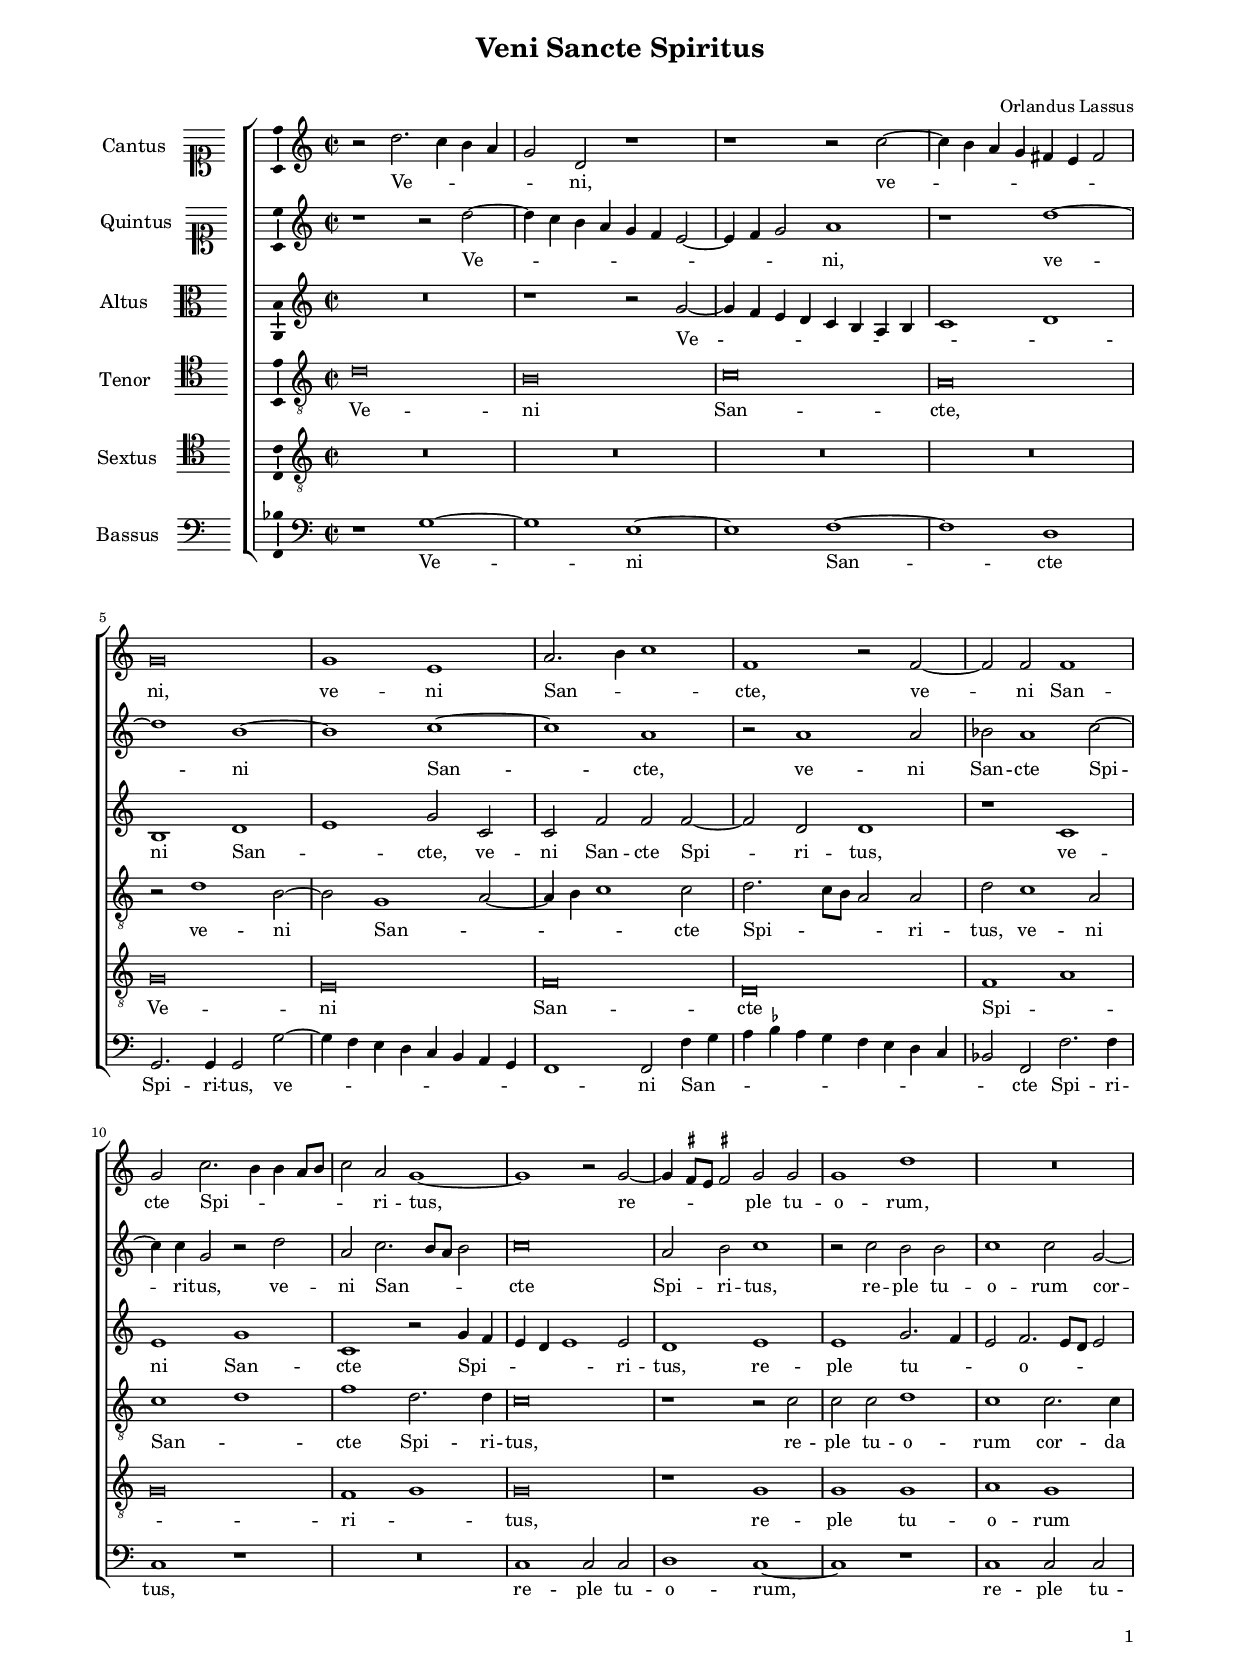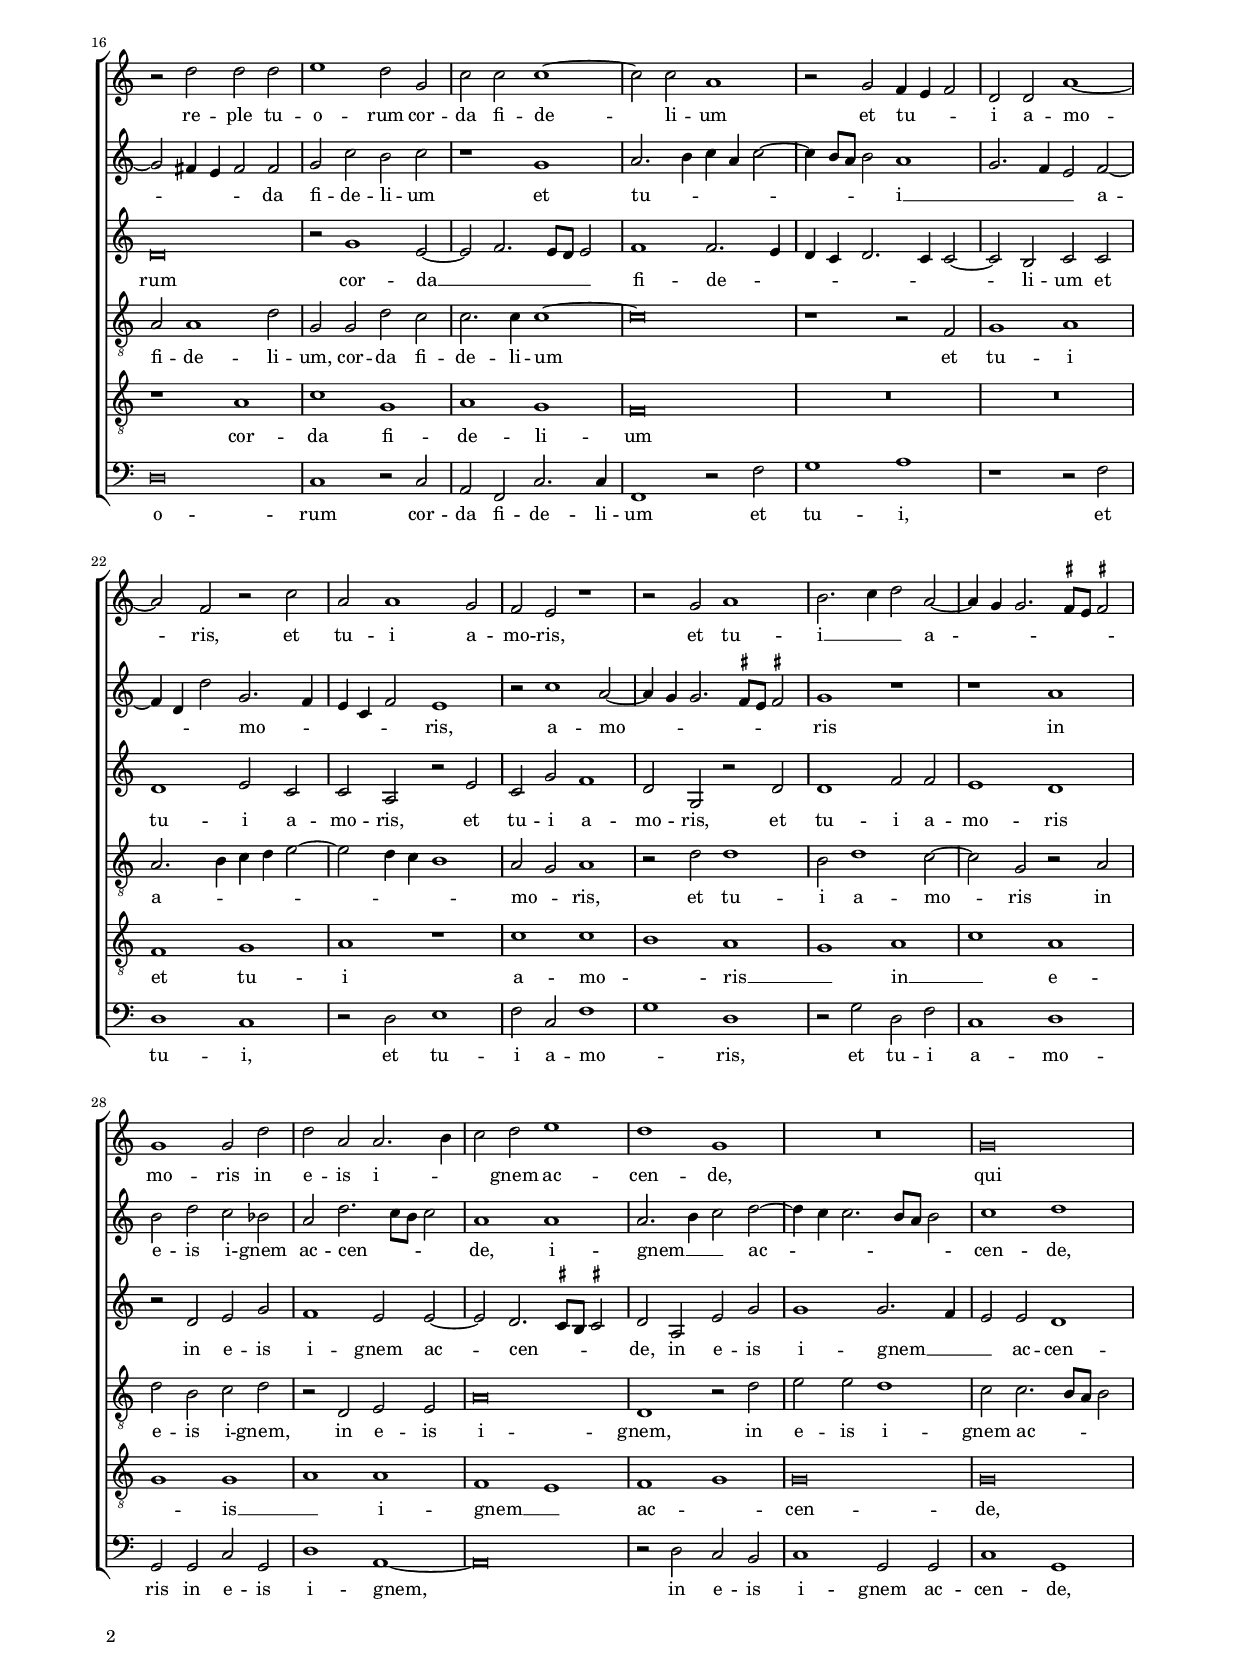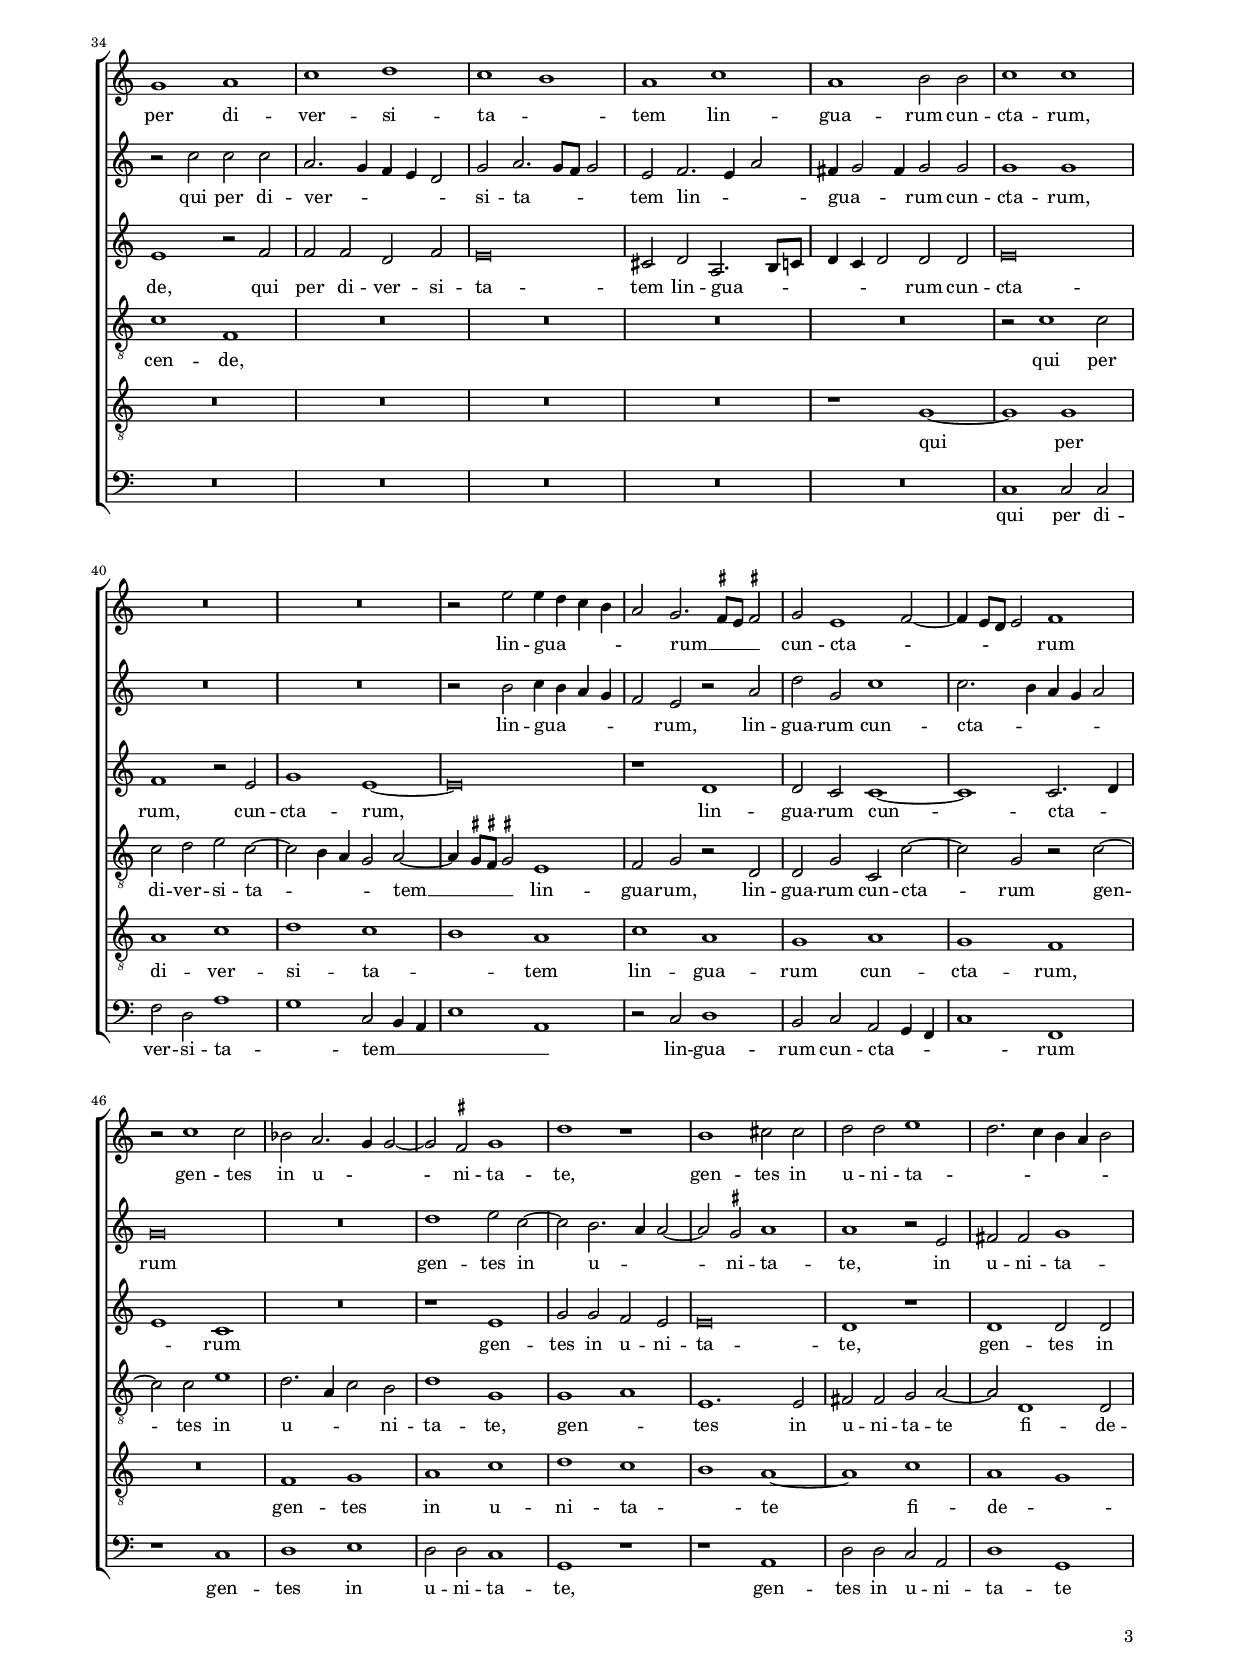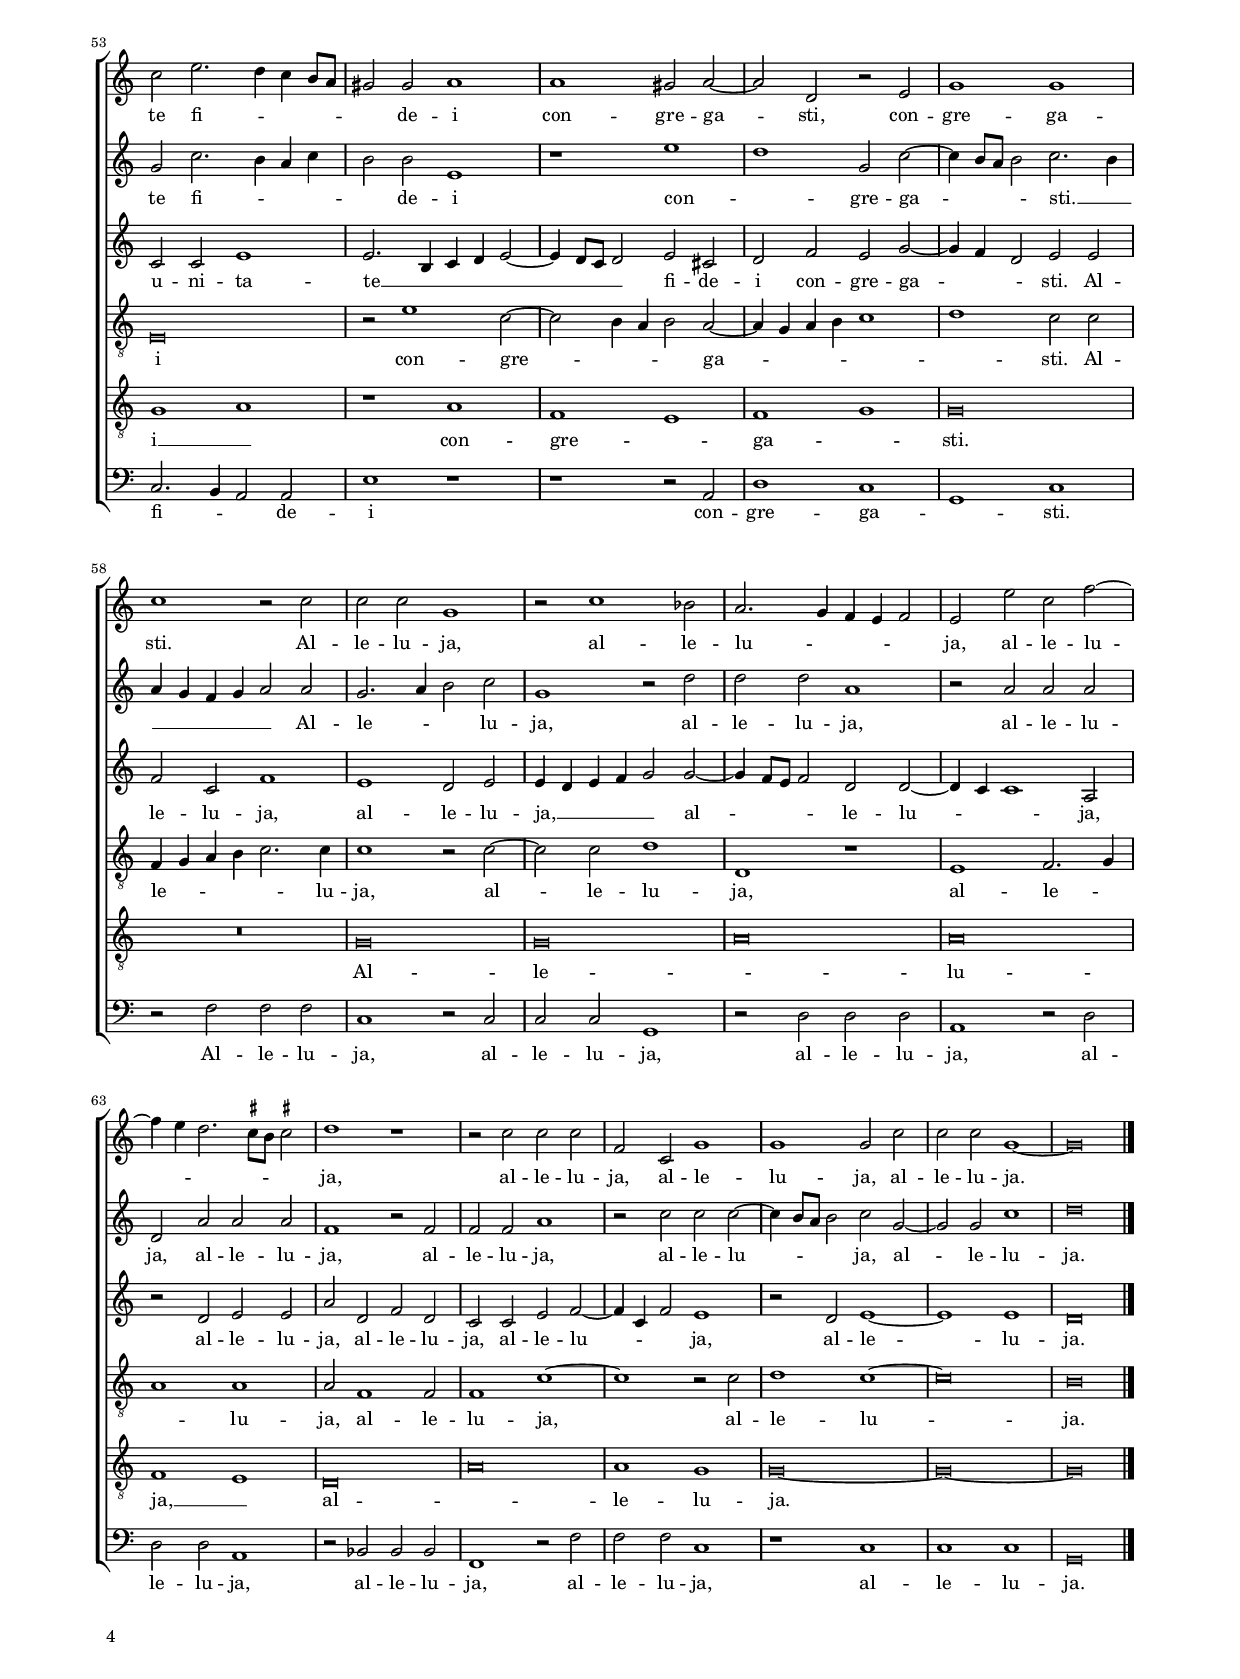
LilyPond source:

\header
{
  title="Veni Sancte Spiritus"
  composer=\markup { \column { \transparent "x" "Orlandus Lassus" } }
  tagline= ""
}

\version "2.24.1"
\include "deutsch.ly"
#(set-global-staff-size 15)
% #(set-default-paper-size "letter")
#(ly:set-option 'point-and-click #f)


\paper
	{
	top-margin = 1.5 \cm
	bottom-margin = 0.9 \cm
	left-margin = 1.8 \cm
	right-margin = 1.8 \cm
	ragged-bottom = ##f
	ragged-last-bottom = ##t
	print-page-number = ##f
	score-system-spacing = #'((basic-distance . 16) (minimum-distance . 14) (padding . 5) (strechability . 250))
	system-system-spacing = #'((basic-distance . 16) (minimum-distance . 14) (padding . 5) (strechability . 250))
	oddFooterMarkup=\markup   \fill-line { "" \fromproperty #'page:page-number-string }
	evenFooterMarkup=\markup  \fill-line { \fromproperty #'page:page-number-string "" }
	last-bottom-spacing = #'((basic-distance . 12) (minimum-distance . 7) (padding . 4))
	systems-per-page = 3
%	min-systems-per-page = 3
	}


global = {
	\key c \major
	\time 2/2 \set Score.measureLength = #(ly:make-moment 2/1)
	\skip 1*2*69 \bar "|."
	}

ficta = { \once \set suggestAccidentals = ##t }
	
forget = #(define-music-function (music) (ly:music?) #{
	\accidentalStyle forget
	$music
	\accidentalStyle default
	#})



incipitcantus = \markup { \score {
	{
	\set Staff.instrumentName = \markup { \fontsize #1 "Cantus" }
	\key c \major
	\clef soprano
	s4 \bar ""
	}
	\layout  {
	raggedright = ##t
	indent = 1.6 \cm
	line-width = 2.5 \cm
	\context { \Staff \remove Time_signature_engraver }
	\override Staff.Clef.Y-extent = #'(0 . 0)
	}} \hspace #1 }


incipitsextus = \markup { \score {
	{
	\set Staff.instrumentName = \markup { \fontsize #1 "Quintus" }
	\key c \major
	\clef soprano
	s4 \bar ""
	}
	\layout  {
	raggedright = ##t
	indent = 1.6 \cm
	line-width = 2.5 \cm
	\context { \Staff \remove Time_signature_engraver }
	\override Staff.Clef.Y-extent = #'(0 . 0)
	}} \hspace #1 }
      
      
incipitaltus = \markup { \score {
	{
	\set Staff.instrumentName = \markup { \fontsize #1 "Altus" }
	\key c \major
	\clef alto
	s4 \bar ""
	}
	\layout  {
	raggedright = ##t
	indent = 1.6 \cm
	line-width = 2.5 \cm
	\context { \Staff \remove Time_signature_engraver }
	\override Staff.Clef.Y-extent = #'(0 . 0)
	}} \hspace #1 }


incipittenor = \markup { \score {
	{
	\set Staff.instrumentName = \markup { \fontsize #1 "Tenor" }
	\key c \major
	\clef tenor
	s4 \bar ""
	}
	\layout  {
	raggedright = ##t
	indent = 1.6 \cm
	line-width = 2.5 \cm
	\context { \Staff \remove Time_signature_engraver }
	\override Staff.Clef.Y-extent = #'(0 . 0)
	}} \hspace #1 }
      
      
incipitquintus = \markup { \score {
	{
	\set Staff.instrumentName = \markup { \fontsize #1 "Sextus" }
	\key c \major
	\clef tenor
	s4 \bar ""
	}
	\layout  {
	raggedright = ##t
	indent = 1.6 \cm
	line-width = 2.5 \cm
	\context { \Staff \remove Time_signature_engraver }
	\override Staff.Clef.Y-extent = #'(0 . 0)
	}} \hspace #1 }
      
      
incipitbassus = \markup { \score {
	{
	\set Staff.instrumentName = \markup { \fontsize #1 "Bassus" }
	\key c \major
	\clef bass
	s4 \bar ""
	}
	\layout  {
	raggedright = ##t
	indent = 1.6 \cm
	line-width = 2.5 \cm
	\context { \Staff \remove Time_signature_engraver }
	\override Staff.Clef.Y-extent = #'(0 . 0)
	}} \hspace #1 }


cantus =  \relative c''
	{
	r2 d2. c4 h a
	g2 d r1
	r1 r2 c'~
	c4 h a g fis4 e fis2
%5
	g\breve |
	g1 e
	a2. h4 c1
	f,1 r2 f~
	f2 f f1
%10
	g2 c2. h4 h a8 h |
	c2 a g1~
	g1 r2 g~
	g4 \ficta fis8 e \ficta fis!2 g g
	g1 d'
%15
	R\breve |
	r2 d d d
	e1 d2 g,
	c2 c c1~
	c2 c a1
%20
	r2 g f4 e f2 |
	d2 d a'1~
	a2 f r c'
	a2 a1 g2
	f2 e r1
%25
	r2 g a1 |
	h2. c4 d2 a~
	a4 g g2. \ficta fis8 e \ficta fis!2
	g1 g2 d'
	d2 a a2. h4
%30
	c2 d e1 |
	d1 g,
	R\breve
	g\breve
	g1 a
%35
	c1 d |
	c1 h
	a1 c
	a1 h2 h
	c1 c
%40
	R\breve |
	R\breve
	r2 e e4 d c h
	a2 g2. \ficta fis8 e \ficta fis!2
	g2 e1 f2~
%45
	f4 e8 d e2 f1 |
	r2 c'1 c2
	b2 a2. g4 g2~
	g2 \ficta fis g1
	d'1 r
%50
	h1 cis2 cis |
	d2 d e1
	d2. c4 h a h2
	c2 e2. d4 c h8 a 
	gis2 gis a1
%55
	a1 gis2 a~ |
	a2 d, r e
	g1 g
	c1 r2 c
	c2 c g1
%60
	r2 c1 b2 |
	a2. g4 f e f2
	e2 e' c f~
	f4 e d2. \ficta cis8 h \ficta cis!2
	d1 r
%65
	r2 c c c |
	f,2 c g'1
	g1 g2 c
	c2 c g1~
	g\breve |
	}


sextus = \relative c''
	{
	r1 r2 d~
	d4 c h a g f e2~
	e4 f g2 a1
	r1 d~
%5
	d1 h~ |
	h1 c~
	c1 a
	r2 a1 a2
	b2 a1 c2~
%10
	c4 c g2 r d' |
	a2 c2. h8 a h2
	c\breve
	a2 h c1
	r2 c h h
%15
	c1 c2 g~ |
	g2 fis4 e fis2 fis
	g2 c h c
	r1 g
	a2. h4 c a c2~
%20
	c4 h8 a h2 a1 |
	g2. f4 e2 f~
	f4 d d'2 g,2. f4
	e4 c f2 e1
	r2 c'1 a2~
%25
	a4 g g2. \ficta fis8 e \ficta fis!2 |
	g1 r
	r1 a
	h2 d c b
	a2 d2. c8 h c2
%30
	a1 a |
	a2. h4 c2 d~
	d4 c c2. h8 a h2
	c1 d
	r2 c c c
%35
	a2. g4 f e d2 |
	g2 a2. g8 f g2 
	e2 f2. e4 a2
	fis4 g2 fis4 g2 g
	g1 g
%40
	R\breve |
	R\breve
	r2 h c4 h a g
	f2 e r a
	d2 g, c1
%45
	c2. h4 a g a2 |
	g\breve
	R\breve
	d'1 e2 c~
	c2 h2. a4 a2~
%50
	a2 \ficta gis a1 |
	a1 r2 e
	fis2 fis g1
	g2 c2. h4 a c
	h2 h e,1
%55
	r1 e' |
	d1 g,2 c~
	c4 h8 a h2 c2. h4
	a4 g f g a2 a
	g2. a4 h2 c
%60
	g1 r2 d' |
	d2 d a1
	r2 a a a
	d,2 a' a a
	f1 r2 f
%65
	f2 f a1 |
	r2 c c c~
	c4 h8 a h2 c g~
	g2 g c1
	d\breve |
	}


altus =  \relative c'
	{
	R\breve
	r1 r2 g'~
	g4 f e d c h a h
	c1 d
%5
	h1 d |
	e1 g2 c,
	c2 f f f~
	f2 d d1
	r1 c
%10
	e1 g |
	c,1 r2 g'4 f
	e4 d e1 e2
	d1 e
	e1 g2. f4
%15
	e2 f2. e8 d e2 |
	d\breve
	r2 g1 e2~
	e2 f2. e8 d e2
	f1 f2. e4
%20
	d4 c d2. c4 c2~ |
	c2 h c c
	d1 e2 c
	c2 a r e'
	c2 g' f1
%25
	d2 g, r d' |
	d1 f2 f
	e1 d
	r2 d e g
	f1 e2 e~
%30
	e2 d2. \ficta cis8 h \ficta cis!2 |
	d2 a e' g
	g1 g2. f4
	e2 e d1
	e1 r2 f
%35
	f2 f d f |
	e\breve
	cis2 d a2. h8 c
	d4 c d2 d d
	e\breve
%40
	f1 r2 e |
	g1 e~
	e\breve
	r1 d
	d2 c c1~
%45
	c1 c2. d4 |
	e1 c
	R\breve
	r1 e
	g2 g f e
%50
	e\breve |
	d1 r
	d1 d2 d
	c2 c e1
	e2. h4 c d e2~
%55
	e4 d8 c d2 e cis |
	d2 f e g~
	g4 f d2 e e
	f2 c f1
	e1 d2 e
%60
	e4 d e f g2 g~ |
	g4 f8 e f2 d d~
	d4 c c1 a2
	r2 d e e
	a2 d, f d
%65
	c2 c e f~ |
	f4 c f2 e1
	r2 d e1~
	e1 e
	d\breve |
	}


tenor =  \relative c'
	{
	d\breve
	h\breve
	c\breve
	a\breve
%5
	r2 d1 h2~ |
	h2 g1 a2~
	a4 h c1 c2
	d2. c8 h a2 a
	d2 c1 a2
%10
	c1 d |
	f1 d2. d4
	c\breve
	r1 r2 c
	c2 c d1
%15
	c1 c2. c4 |
	a2 a1 d2
	g,2 g d' c
	c2. c4 c1~
	c\breve
%20
	r1 r2 f, |
	g1 a
	a2. h4 c d e2~
	e2 d4 c h1
        a2 g a1
%25
	r2 d d1 |
	h2 d1 c2~
	c2 g r a
	d2 h c d
	r2 d, e e
%30
	a\breve |
	d,1 r2 d'
	e2 e d1
	c2 c2. h8 a h2
	c1 f,
%35
	R\breve |
	R\breve
	R\breve
	R\breve
	r2 c'1 c2
%40
	c2 d e c~ |
	c2 h4 a g2 a~
	a4 \ficta gis8 \ficta fis \ficta gis!2 e1
	f2 g r d
	d2 g c, c'~
%45
	c2 g r c~ |
	c2 c e1
	d2. a4 c2 h
	d1 g,
	g1 a
%50
	e1. e2 |
	fis2 fis g a~
	a2 d,1 d2
	e\breve
	r2 e'1 c2~
%55
	c2 h4 a  h2 a~ |
	a4 g a h c1
	d1 c2 c
	f,4 g a h c2. c4
	c1 r2 c~
%60
	c2 c d1 |
	d,1 r
	e1 f2. g4
	a1 a
	a2 f1 f2
%65
	f1 c'1~ |
	c1 r2 c
	d1 c~
	c\breve
	h\breve |
	}


quintus  =  \relative c'
	{
	R\breve
	R\breve
	R\breve
	R\breve
%5
	g\breve |
	e\breve
	f\breve
	d\breve
	f1 a
%10
	g\breve |
	f1 g
	g\breve
	r1 g
	g1 g
%15
	a1 g |
	r1 a
	c1 g
	a1 g
	f\breve
%20
	R\breve |
	R\breve
	f1 g
	a1 r
	c1 c
%25
	h1 a |
	g1 a
	c1 a
	g1 g
	a1 a
%30
	f1 e |
	f1 g
	g\breve
	g\breve
	R\breve
%35
	R\breve |
	R\breve
	R\breve
	r1 g~
	g1 g
%40
	a1 c |
	d1 c
	h1 a
	c1 a
	g1 a
%45
	g1 f |
	R\breve
	f1 g
	a1 c
	d1 c
%50
	h1 a~ |
	a1 c
	a1 g
	g1 a
	r1 a
%55
	f1 e |
	f1 g
	g\breve
	R\breve
	g\breve
%60
	g\breve |
	a\breve
	a\breve
	f1 e
	d\breve
%65
	a'\breve |
	a1 g
	g\breve~
	g\breve~
	g\breve |
	}


bassus  =  \relative c
	{
	r1 g'~
	g1 e~
	e1 f~
	f1 d
%5
	g,2. g4 g2 g'~ |
	g4 f e d c h a g
	f1 f2 f'4 g
	a4 \ficta b a g f e d c
	b2 f f'2. f4
%10
	c1 r |
	R\breve
	c1 c2 c
	d1 c~
	c1 r
%15
	c1 c2 c |
	d\breve
	c1 r2 c
	a2 f c'2. c4
	f,1 r2 f'
%20
	g1 a |
	r1 r2 f
	d1 c
	r2 d e1
	f2 c f1
%25
	g1 d |
	r2 g d f
	c1 d
	g,2 g c g
	d'1 a~
%30
	a\breve |
	r2 d c h
	c1 g2 g
	c1 g
	R\breve
%35
	R\breve |
	R\breve
	R\breve
	R\breve
	c1 c2 c
%40
	f2 d a'1 |
	g1 c,2 h4 a
	e'1 a,
	r2 c d1
	h2 c a g4 f
%45
	c'1 f, |
	r1 c'
	d1 e
	d2 d c1
	g1 r
%50
	r1 a |
	d2 d c a
	d1 g,
	c2. h4 a2 a
	e'1 r
%55
	r1 r2 a, |
	d1 c
	g1 c
	r2 f f f
	c1 r2 c
%60
	c2 c g1 |
	r2 d' d d
	a1 r2 d
	d2 d a1
	r2 b b b
%65
	f1 r2 f' |
	f2 f c1
	r1 c
	c1 c
	g\breve |
	}


lyricscantus = \lyricmode {
	Ve -- _ _ _ _ ni,
        ve -- _ _ _ _ _ _ ni,
        ve -- ni San -- _ _ cte,
        ve -- ni San -- cte Spi -- _ _ _ _ _ ri -- tus,
        re -- _ _ _ ple tu -- o -- rum,
        re -- ple tu -- o -- rum cor -- da fi -- de -- li -- um
        et tu -- _ _ i a -- mo -- ris,
        et tu -- i a -- mo -- ris,
        et tu -- i __ _ _ a -- _ _ _ _ _ mo -- ris
        in e -- is i -- _ _ gnem ac -- cen -- de,
        qui per di -- ver -- si -- ta -- _ tem lin -- gua -- rum cun -- cta -- rum,
        lin -- gua -- _ _ _ _ rum __ _ _ _ cun -- cta -- _ _ _ _ rum
        gen -- tes in u -- _ _ ni -- ta -- te,
        gen -- tes in u -- ni -- ta -- _ _ _ _ _ te
        fi -- _ _ _ _ _ de -- i con -- gre -- ga -- sti,
        con -- gre -- ga -- sti.
        Al -- le -- lu -- ja,
        al -- le -- lu -- _ _ _ _ ja,
        al -- le -- lu -- _ _ _ _ _ ja,
        al -- le -- lu -- ja,
        al -- le -- lu -- ja,
        al -- le -- lu -- ja.
	}


lyricssextus = \lyricmode {
	Ve -- _ _ _ _ _ _ _ _ ni,
        ve -- ni San -- cte,
        ve -- ni San -- cte Spi -- ri -- tus,
        ve -- ni San -- _ _ _ cte Spi -- ri -- tus,
        re -- ple tu -- o -- rum cor -- _ _ _ da fi -- de -- li -- um
        et tu -- _ _ _ _ _ _ _ i __ _ _ _ a -- _ _ mo -- _ _ _ _ ris,
        a -- mo -- _ _ _ _ _ ris
        in e -- is i -- gnem ac -- cen -- _ _ _ de,
        i -- gnem __ _ _ ac -- _ _ _ _ _ cen -- de,
        qui per di -- ver -- _ _ _ _ si -- ta -- _ _ _ tem lin -- _ _ gua -- _ _ rum cun -- cta -- rum,
        lin -- gua -- _ _ _ _ rum,
        lin -- gua -- rum cun -- cta -- _ _ _ _ rum
        gen -- tes in u -- _ _ ni -- ta -- te,
        in u -- ni -- ta -- te
        fi -- _ _ _ _ de -- i con -- _ gre -- ga -- _ _ _ sti. __ _ _ _ _ _ _
        Al -- le -- _ _ lu -- ja,
        al -- le -- lu -- ja,
        al -- le -- lu -- ja,
        al -- le -- lu -- ja,
        al -- le -- lu -- ja,
        al -- le -- lu -- _ _ _ ja,
        al -- le -- lu -- ja.
	}


lyricsaltus = \lyricmode {
	Ve -- _ _ _ _ _ _ _ _ _ ni San -- _ cte,
        ve -- ni San -- cte Spi -- ri -- tus,
        ve -- ni San -- cte Spi -- _ _ _ _ ri -- tus,
        re -- ple tu -- _ _ o -- _ _ _ rum cor -- da __ _ _ _ _ fi -- de -- _ _ _ _ _ _ li -- um
        et tu -- i a -- mo -- ris,
        et tu -- i a -- mo -- ris,
        et tu -- i a -- mo -- ris
        in e -- is i -- gnem ac -- cen -- _ _ _ de,
        in e -- is i -- gnem __ _ _ ac -- cen -- de,
        qui per di -- ver -- si -- ta -- tem lin -- gua -- _ _ _ _ _ rum cun -- cta -- rum,
        cun -- cta -- rum,
        lin -- gua -- rum cun -- cta -- _ _ rum
        gen -- tes in u -- ni -- ta -- te,
        gen -- tes in u -- ni -- ta -- te __ _ _ _ _ _ _ _ 
        fi -- de -- i con -- gre -- ga -- _ _ sti.
        Al -- le -- lu -- ja,
        al -- le -- lu -- ja, __ _ _ _ _
        al -- _ _ _ le -- lu -- _ _ ja,
        al -- le -- lu -- ja,
        al -- le -- lu -- ja,
        al -- le -- lu -- _ _ ja,
        al -- le -- lu -- ja.
	}
	

lyricstenor = \lyricmode {
	Ve -- ni San -- cte,
        ve -- ni San -- _ _ _ cte Spi -- _ _ _ ri -- tus,
        ve -- ni San -- _ cte Spi -- ri -- tus,
        re -- ple tu -- o -- rum cor -- da fi -- de -- li -- um,
        cor -- da fi -- de -- li -- um
        et tu -- i a -- _ _ _ _ _ _ _ mo -- _ ris,
        et tu -- i a -- mo -- ris
        in e -- is i -- gnem,
        in e -- is i -- gnem,
        in e -- is i -- gnem ac -- _ _ _ cen -- de,
        qui per di -- ver -- si -- ta -- _ _ _ tem __ _ _ _ lin -- gua -- rum,
        lin -- gua -- rum cun -- cta -- rum
        gen -- tes in u -- _ _ ni -- ta -- te,
        gen -- _ tes in u -- ni -- ta -- te
        fi -- de -- i con -- gre -- _ _ _ ga -- _ _ _ _ _ sti.
        Al -- le -- _ _ _ _ lu -- ja,
        al -- le -- lu -- ja,
        al -- le -- _ _ lu -- ja,
        al -- le -- lu -- ja,
        al -- le -- lu -- ja.
	}


lyricsquintus = \lyricmode {
	Ve -- ni San -- cte Spi -- _ _ ri -- _ tus,
        re -- ple tu -- o -- rum cor -- da fi -- de -- li -- um
        et tu -- i a -- mo -- _ ris __ _
        in __ _ e -- _ is __ _ i -- gnem __ _ ac -- _ cen -- de,
         qui per di -- ver -- si -- ta -- _ tem lin -- gua -- rum cun -- cta -- rum,
        gen -- tes in u -- ni -- ta -- _ te
        fi -- de -- _ i __ _ con -- gre -- _ ga -- _ sti.
        Al -- le -- _ lu -- ja, __ _ 
        al -- _ le -- lu -- ja.
	}


lyricsbassus = \lyricmode {
	Ve -- ni San -- cte Spi -- ri -- tus,
        ve -- _ _ _ _ _ _ _ _ ni San -- _ _ _ _ _ _ _ _ _ _ cte Spi -- ri -- tus,
        re -- ple tu -- o -- rum,
        re -- ple tu -- o -- rum cor -- da fi -- de -- li -- um
        et tu -- i,
        et tu -- i,
        et tu -- i a -- mo -- _ ris,
        et tu -- i a -- mo -- ris
        in e -- is i -- gnem,
        in e -- is i -- gnem ac -- cen -- de,
        qui per di -- ver -- si -- ta -- _ tem __ _ _ _ _ lin -- gua -- rum cun -- cta -- _ _ _ rum
        gen -- tes in u -- ni -- ta -- te,
        gen -- tes in u -- ni -- ta -- te
        fi -- _ _ de -- i con -- gre -- ga -- _ sti.
        Al -- le -- lu -- ja,
        al -- le -- lu -- ja,
        al -- le -- lu -- ja,
        al -- le -- lu -- ja,
        al -- le -- lu -- ja,
        al -- le -- lu -- ja,
        al -- le -- lu -- ja.
	}


\score
{  
	\transpose c c {
	\new ChoirStaff \with { \override StaffGrouper.staff-staff-spacing.basic-distance = #11.5 }
	<<

	\new Staff << \global
	\new Voice="v1" {
		\set Staff.instrumentName=\incipitcantus
		\set Staff.midiInstrument = "reed organ"
		\clef violin
		\cantus }
	\new Lyrics \lyricsto "v1" {\lyricscantus }
	>>


	\new Staff << \global
	\new Voice="v6" {
		\set Staff.instrumentName=\incipitsextus
		\set Staff.midiInstrument = "reed organ"
		\clef violin 
		\sextus}
	\new Lyrics \lyricsto "v6" {\lyricssextus }
	>>


	\new Staff << \global
	\new Voice="v2" {
		\set Staff.instrumentName=\incipitaltus
		\set Staff.midiInstrument = "reed organ"
		\clef violin 
		\altus}
	\new Lyrics \lyricsto "v2" {\lyricsaltus }
	>>


	\new Staff << \global
	\new Voice="v3" {
		\set Staff.instrumentName=\incipittenor
		\set Staff.midiInstrument = "reed organ"
		\clef "G_8"
		\tenor }
	\new Lyrics \lyricsto "v3" {\lyricstenor }
	>>


	\new Staff << \global
	\new Voice="v5" {
		\set Staff.instrumentName=\incipitquintus
		\set Staff.midiInstrument = "reed organ"
		\clef "G_8"
		\quintus}
	\new Lyrics \lyricsto "v5" {\lyricsquintus }
	>>


	\new Staff << \global
	\new Voice="v4" {
		\set Staff.instrumentName=\incipitbassus
		\set Staff.midiInstrument = "reed organ"
		\clef bass 
		\bassus }
	\new Lyrics \lyricsto "v4" {\lyricsbassus}
	>>

	>>
	} % transpose

	\layout
	{
	indent = 2.5 \cm
%	\context { \Lyrics \override VerticalAxisGroup.nonstaff-relatedstaff-spacing.padding = #2 }
%	\context { \Lyrics \override LyricText.font-size = #1 }
	\context { \Staff \override TimeSignature.break-visibility = #end-of-line-invisible }
	\context { \Staff \consists "Ambitus_engraver" }
	\context { \Score \override BarNumber.padding = #2 }
	\context { \Voice \override NoteHead.style = #'baroque }
	}

\midi
	{
    	\tempo 2 = 90
	}

}


% EOF
